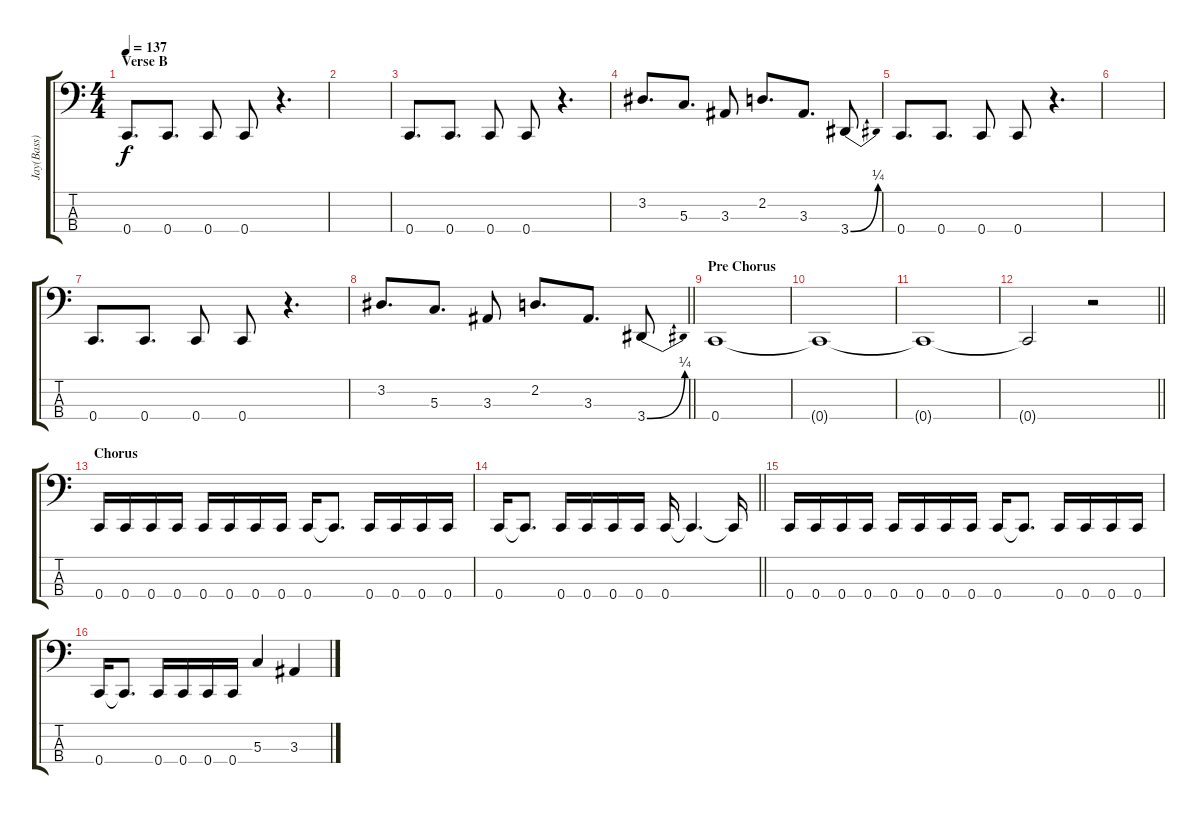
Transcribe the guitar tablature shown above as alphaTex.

\track ("Jay(Bass)" "Jay(Bass)") {instrument electricbasspick}
\staff {score tabs}
\tuning (F2 C2 G1 C1) {hide}
\ts (4 4)
\section ("" "Verse B")
\tempo 137
\clef f4
\ks c
0.4.8{d dy f} 0.4.8{d} 0.4.8 0.4.8 r.4{d} |
|
0.4.8{d} 0.4.8{d} 0.4.8 0.4.8 r.4{d} |
3.2.8{d} 5.3.8{d} 3.3.8 2.2.8{d} 3.3.8{d} 3.4{be (bend 0 0 60 1)}.8 |
0.4.8{d} 0.4.8{d} 0.4.8 0.4.8 r.4{d} |
|
0.4.8{d} 0.4.8{d} 0.4.8 0.4.8 r.4{d} |
\barLineRight lightlight
3.2.8{d} 5.3.8{d} 3.3.8 2.2.8{d} 3.3.8{d} 3.4{be (bend 0 0 60 1)}.8 |
\section ("" "Pre Chorus")
0.4.1 |
0.4{t}.1 |
0.4{t}.1 |
\barLineRight lightlight
0.4{t}.2 r.2 |
\section ("" "Chorus")
0.4.16 0.4.16 0.4.16 0.4.16 0.4.16 0.4.16 0.4.16 0.4.16 0.4.16 0.4{t}.8{d} 0.4.16 0.4.16 0.4.16 0.4.16 |
\barLineRight lightlight
0.4.16 0.4{t}.8{d} 0.4.16 0.4.16 0.4.16 0.4.16 0.4.16 0.4{t}.4{d} 0.4{t}.16 |
0.4.16 0.4.16 0.4.16 0.4.16 0.4.16 0.4.16 0.4.16 0.4.16 0.4.16 0.4{t}.8{d} 0.4.16 0.4.16 0.4.16 0.4.16 |
0.4.16 0.4{t}.8{d} 0.4.16 0.4.16 0.4.16 0.4.16 5.3.4 3.3.4
